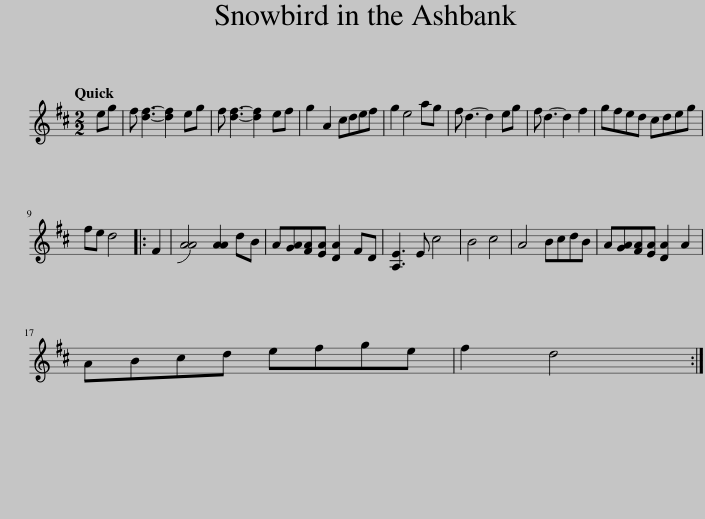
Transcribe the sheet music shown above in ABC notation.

X:1
L:1/8
Q:1/4=120
M:2/2
I:linebreak $
K:D
V:1 treble
V:1
 eg | f [df]3- [df]2 eg | f [df]3- [df]2 ef | g2 A2 cdef | g2 e4 ag | %5
 f d3- d2 eg | f d3- d2 f2 | gfed cdeg |$ fe d4 |: F2 | %10
 !slide![AA]4 [AA]2 dB | A[GA][FA][EA] [DA]2 FD | [A,E]3 E c4 | B4 c4 | A4 BcdB | %15
 A[GA][FA][EA] [DA]2 A2 |$ ABcd efge | f2 d4 :| %18
